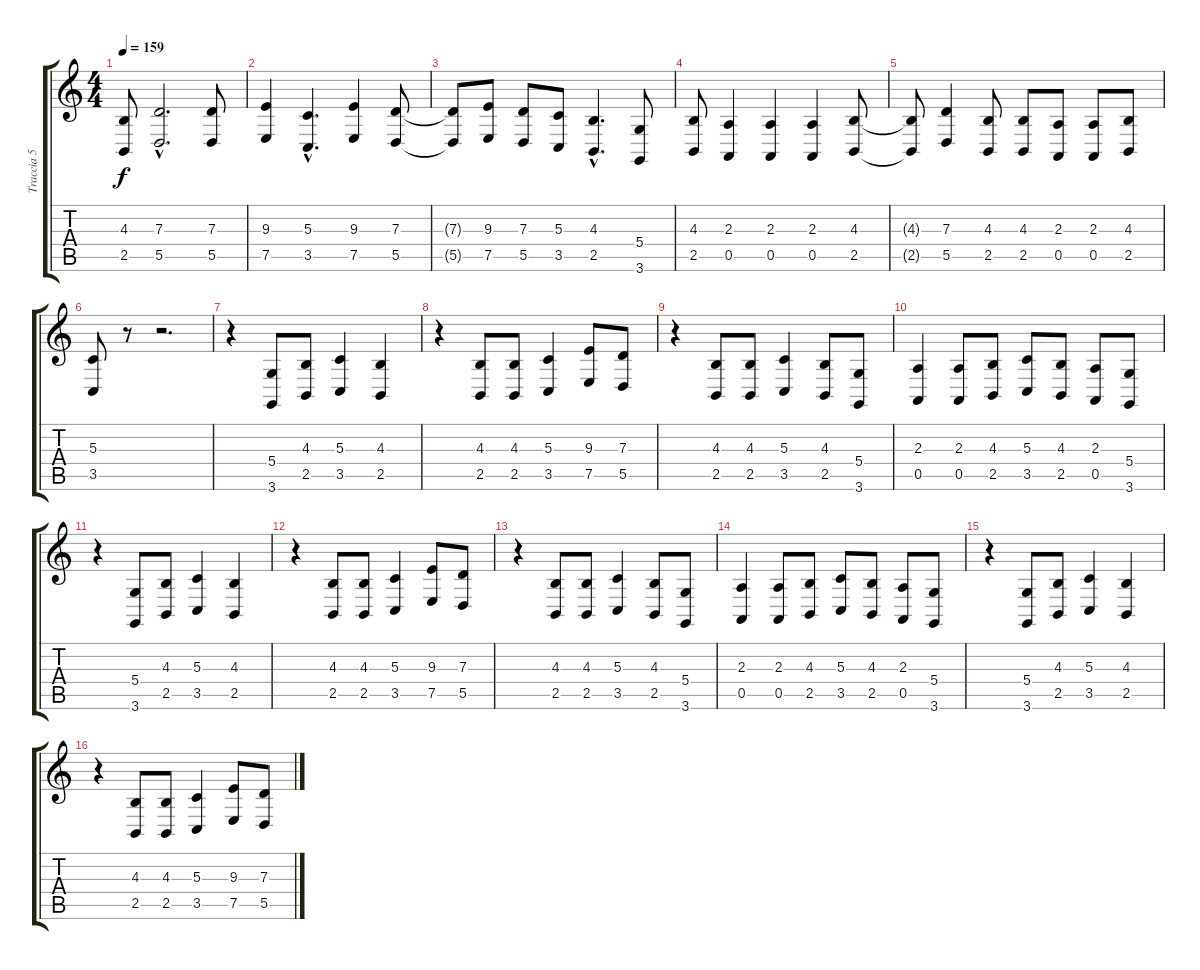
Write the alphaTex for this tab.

\track ("Traccia 5" "Traccia 5") {instrument lead1square}
\staff {score tabs}
\tuning (E4 B3 G3 D3 A2 E2) {hide}
\ts (4 4)
\tempo 159
\clef g2
\ks c
(4.3{t} 2.5{t}).8{dy f} (7.3{hac} 5.5{hac}).2{d} (7.3 5.5).8 |
(9.3 7.5).4 (5.3{hac} 3.5{hac}).4{d} (9.3 7.5).4 (7.3 5.5).8 |
(7.3{t} 5.5{t}).8 (9.3 7.5).8 (7.3 5.5).8 (5.3 3.5).8 (4.3{hac} 2.5{hac}).4{d} (5.4 3.6).8 |
(4.3 2.5).8 (2.3 0.5).4 (2.3 0.5).4 (2.3 0.5).4 (4.3 2.5).8 |
(4.3{t} 2.5{t}).8 (7.3 5.5).4 (4.3 2.5).8 (4.3 2.5).8 (2.3 0.5).8 (2.3 0.5).8 (4.3 2.5).8 |
(5.3 3.5).8 r.8 r.2{d} |
r.4 (5.4 3.6).8 (4.3 2.5).8 (5.3 3.5).4 (4.3 2.5).4 |
r.4 (4.3 2.5).8 (4.3 2.5).8 (5.3 3.5).4 (9.3 7.5).8 (7.3 5.5).8 |
r.4 (4.3 2.5).8 (4.3 2.5).8 (5.3 3.5).4 (4.3 2.5).8 (5.4 3.6).8 |
(2.3 0.5).4 (2.3 0.5).8 (4.3 2.5).8 (5.3 3.5).8 (4.3 2.5).8 (2.3 0.5).8 (5.4 3.6).8 |
r.4 (5.4 3.6).8 (4.3 2.5).8 (5.3 3.5).4 (4.3 2.5).4 |
r.4 (4.3 2.5).8 (4.3 2.5).8 (5.3 3.5).4 (9.3 7.5).8 (7.3 5.5).8 |
r.4 (4.3 2.5).8 (4.3 2.5).8 (5.3 3.5).4 (4.3 2.5).8 (5.4 3.6).8 |
(2.3 0.5).4 (2.3 0.5).8 (4.3 2.5).8 (5.3 3.5).8 (4.3 2.5).8 (2.3 0.5).8 (5.4 3.6).8 |
r.4 (5.4 3.6).8 (4.3 2.5).8 (5.3 3.5).4 (4.3 2.5).4 |
r.4 (4.3 2.5).8 (4.3 2.5).8 (5.3 3.5).4 (9.3 7.5).8 (7.3 5.5).8
